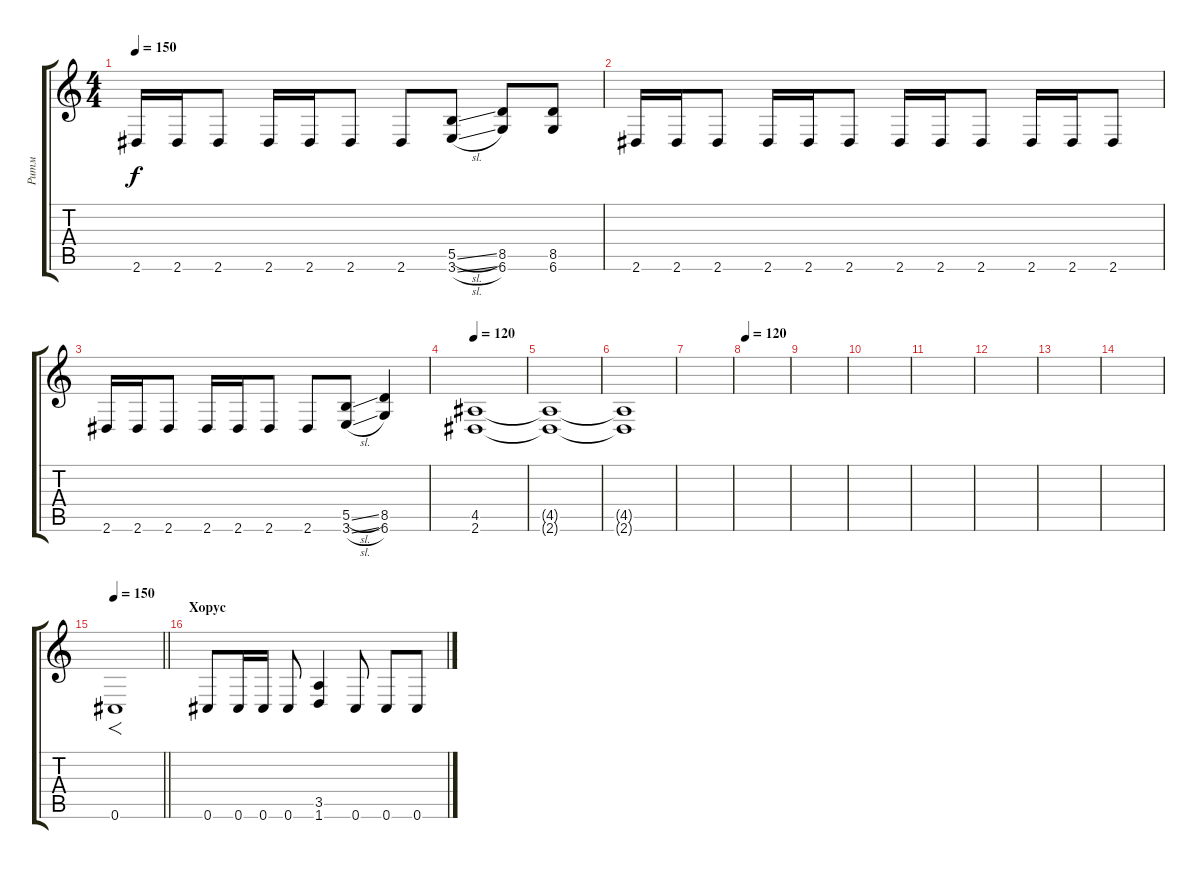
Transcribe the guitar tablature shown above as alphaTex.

\track ("Ритм" "Ритм") {instrument overdrivenguitar}
\staff {score tabs}
\tuning (Db4 Ab3 E3 B2 Gb2 Db2) {hide}
\ts (4 4)
\tempo 150
\clef g2
\ks c
2.6.16{dy f} 2.6.16 2.6.8 2.6.16 2.6.16 2.6.8 2.6.8 (5.5{sl} 3.6{sl}).8 (8.5 6.6).8 (8.5 6.6).8 |
2.6.16 2.6.16 2.6.8 2.6.16 2.6.16 2.6.8 2.6.16 2.6.16 2.6.8 2.6.16 2.6.16 2.6.8 |
2.6.16 2.6.16 2.6.8 2.6.16 2.6.16 2.6.8 2.6.8 (5.5{sl} 3.6{sl}).8 (8.5 6.6).4 |
\tempo 120
(4.5 2.6).1{volume 0} |
(4.5{t} 2.6{t}).1 |
(4.5{t} 2.6{t}).1 |
|
\tempo 120
|
|
|
|
|
|
|
\tempo 150
\barLineRight lightlight
0.6.1{f volume 12} |
\section ("" "Хорус")
0.6.8 0.6.16 0.6.16 0.6.8 (3.5 1.6).4 0.6.8 0.6.8 0.6.8
